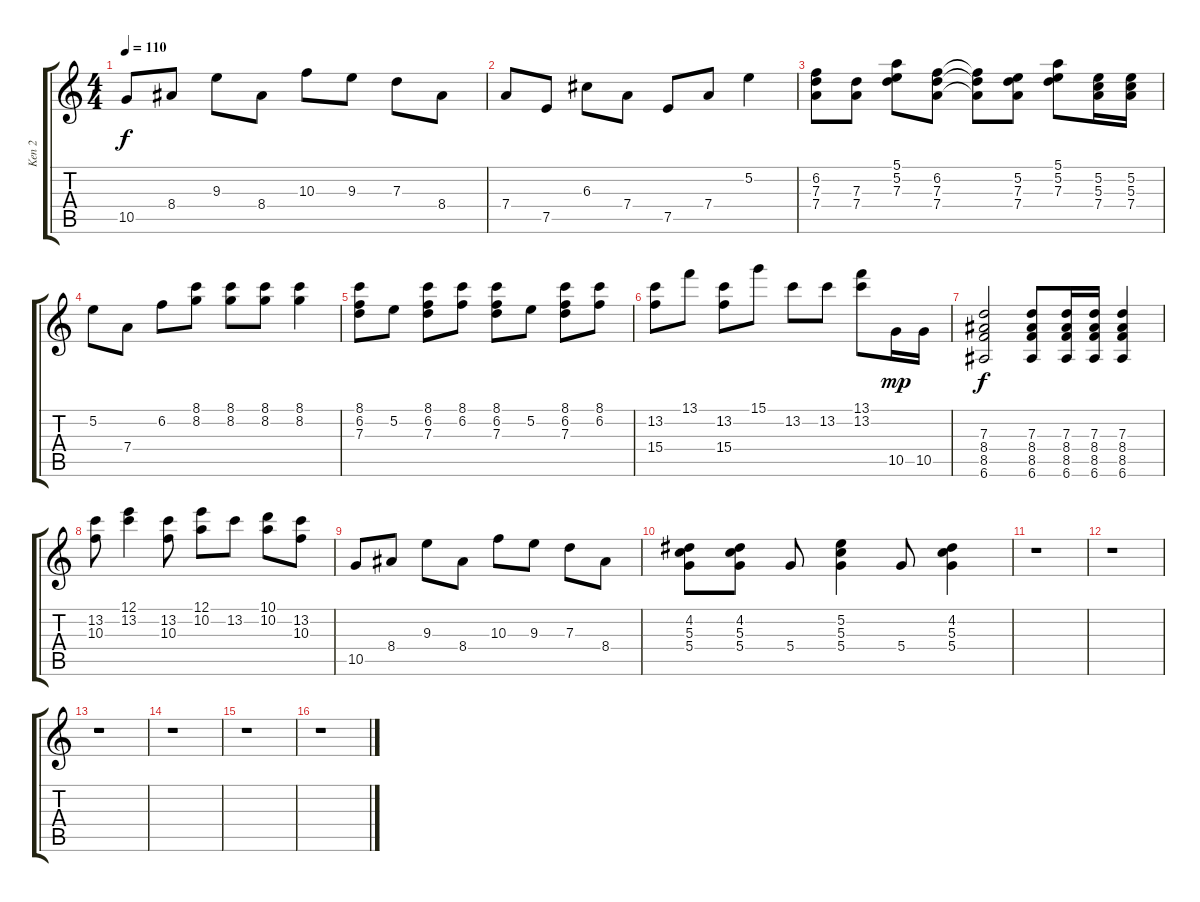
\track ("Ken 2" "Ken 2") {instrument distortionguitar}
\staff {score tabs}
\tuning (E4 B3 G3 D3 A2 E2) {hide}
\ts (4 4)
\tempo 110
\clef g2
\ks c
10.5.8{dy f} 8.4.8 9.3.8 8.4.8 10.3.8 9.3.8 7.3.8 8.4.8 |
7.4.8 7.5.8 6.3.8 7.4.8 7.5.8 7.4.8 5.2.4 |
(6.2 7.3 7.4).8 (7.3 7.4).8 (5.1 5.2 7.3).8 (6.2 7.3 7.4).8 (6.2{t} 7.3{t} 7.4{t}).8 (5.2 7.3 7.4).8 (5.1 5.2 7.3).8 (5.2 5.3 7.4).16 (5.2 5.3 7.4).16 |
5.2.8 7.4.8 6.2.8 (8.1 8.2).8 (8.1 8.2).8 (8.1 8.2).8 (8.1 8.2).4 |
(8.1 6.2 7.3).8 5.2.8 (8.1 6.2 7.3).8 (8.1 6.2).8 (8.1 6.2 7.3).8 5.2.8 (8.1 6.2 7.3).8 (8.1 6.2).8 |
(13.2 15.4).8 13.1.8 (13.2 15.4).8 15.1.8 13.2.8 13.2.8 (13.1 13.2).8 10.5.16{dy mp} 10.5.16 |
(7.3 8.4 8.5 6.6).2{dy f} (7.3 8.4 8.5 6.6).8 (7.3 8.4 8.5 6.6).16 (7.3 8.4 8.5 6.6).16 (7.3 8.4 8.5 6.6).4 |
(13.2 10.3).8 (12.1 13.2).4 (13.2 10.3).8 (12.1 10.2).8 13.2.8 (10.1 10.2).8 (13.2 10.3).8 |
10.5.8 8.4.8 9.3.8 8.4.8 10.3.8 9.3.8 7.3.8 8.4.8 |
(4.2 5.3 5.4).8 (4.2 5.3 5.4).8 5.4.8 (5.2 5.3 5.4).4 5.4.8 (4.2 5.3 5.4).4 |
r.1 |
r.1 |
r.1 |
r.1 |
r.1 |
r.1
